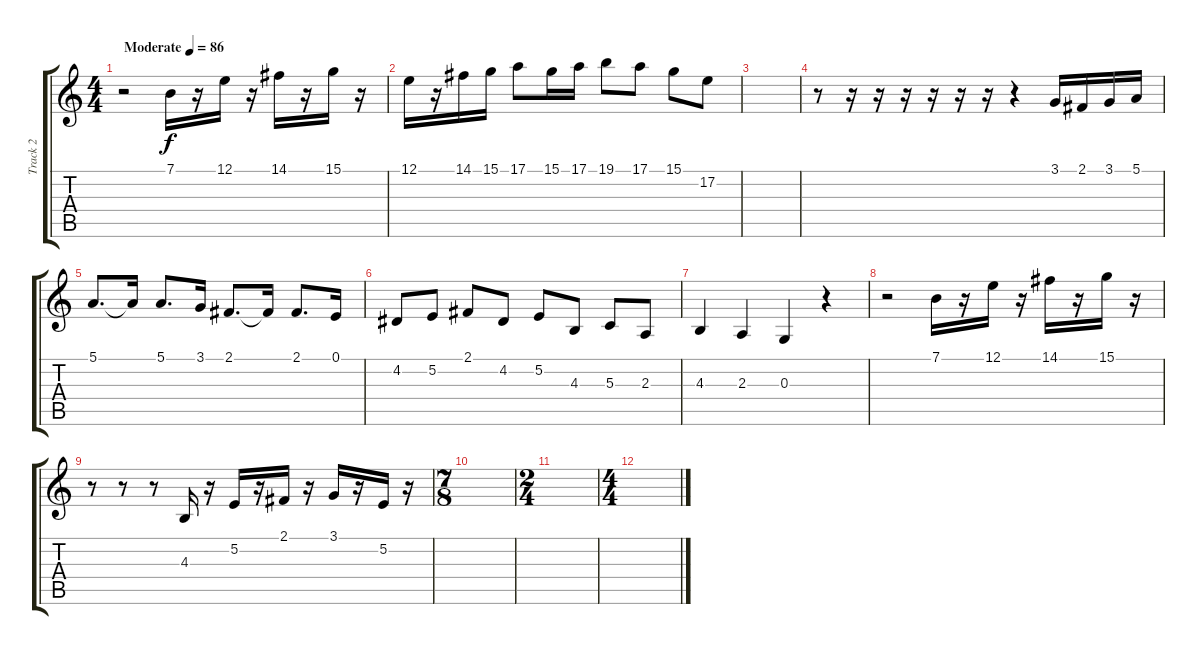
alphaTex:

\track ("Track 2" "Track 2") {instrument viola}
\staff {score tabs}
\tuning (E4 B3 G3 D3 A2 E2) {hide}
\ts (4 4)
\tempo (86 "Moderate")
\clef g2
\ks c
r.2{dy f instrument viola} 7.1.16 r.16 12.1.16 r.16 14.1.16 r.16 15.1.16 r.16 |
12.1.16 r.16 14.1.16 15.1.16 17.1.8 15.1.16 17.1.16 19.1.8 17.1.8 15.1.8 17.2.8 |
|
r.8 r.16 r.16 r.16 r.16 r.16 r.16 r.4 3.1.16 2.1.16 3.1.16 5.1.16 |
5.1.8{d} 5.1{t}.16 5.1.8{d} 3.1.16 2.1.8{d} 2.1{t}.16 2.1.8{d} 0.1.16 |
4.2.8 5.2.8 2.1.8 4.2.8 5.2.8 4.3.8 5.3.8 2.3.8 |
4.3.4 2.3.4 0.3.4 r.4 |
r.2 7.1.16 r.16 12.1.16 r.16 14.1.16 r.16 15.1.16 r.16 |
r.8 r.8 r.8 4.3.16 r.16 5.2.16 r.16 2.1.16 r.16 3.1.16 r.16 5.2.16 r.16 |
\ts (7 8)
|
\ts (2 4)
|
\ts (4 4)
